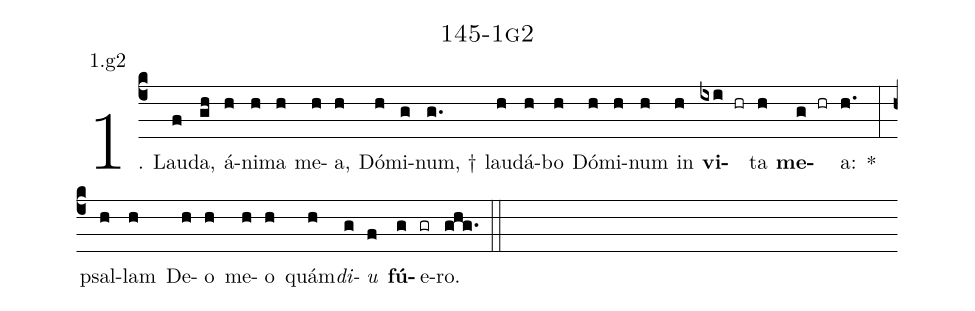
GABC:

name: 145-1g2;
annotation: 1.g2;
%%
(c4)1. Lau(f)da,(gh) á(h)ni(h)ma(h) me(h)a,(h) Dó(h)mi(g)num, †(g.) lau(h)dá(h)bo(h) Dó(h)mi(h)num(h) in(h) <b>vi</b>(ixi hr)ta(h) <b>me</b>(g hr)a:(h.) *(:) psal(h)lam(h) De(h)o(h) me(h)o(h) quám(h)<i>di</i>(g)<i>u</i>(f) <b>fú</b>(g)e(gr)ro.(ghg.) (::)
